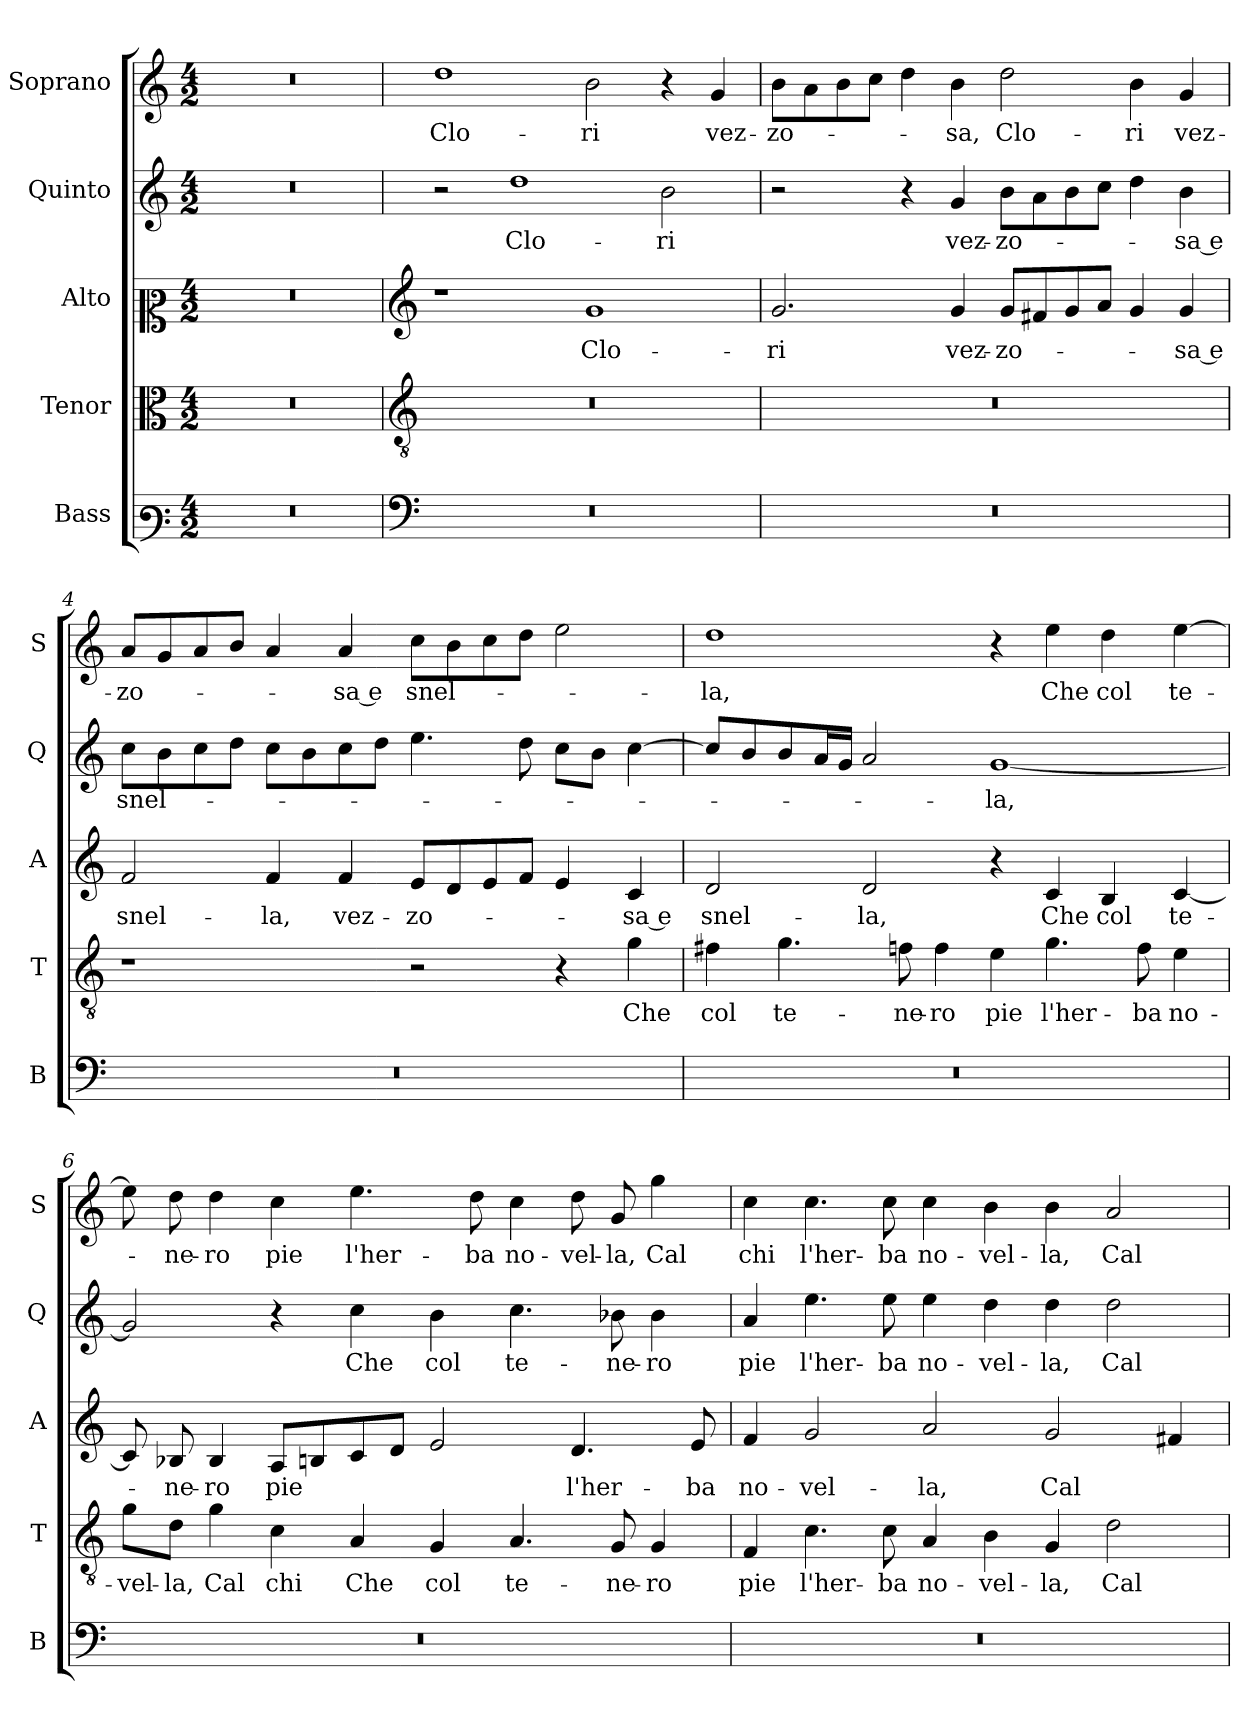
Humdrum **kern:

**kern	**kern	**text	**kern	**text	**kern	**text	**kern	**text
*part5	*part4	*part4	*part3	*part3	*part2	*part2	*part1	*part1
*staff5	*staff4	*staff4	*staff3	*staff3	*staff2	*staff2	*staff1	*staff1
*I"Bass	*I"Tenor	*	*I"Alto	*	*I"Quinto	*	*I"Soprano	*
*I'B	*I'T	*	*I'A	*	*I'Q	*	*I'S	*
*clefF3	*clefC3	*	*clefC2	*	*clefG2	*	*clefG2	*
*k[]	*k[]	*	*k[]	*	*k[]	*	*k[]	*
*C:	*C:	*	*C:	*	*C:	*	*C:	*
*M4/2	*M4/2	*	*M4/2	*	*M4/2	*	*M4/2	*
=1	=1	=1	=1	=1	=1	=1	=1	=1
0r	0r	.	0r	.	0r	.	0r	.
=2	=2	=2	=2	=2	=2	=2	=2	=2
*clefF4	*clefGv2	*	*clefG2	*	*	*	*	*
!	!	!	!	!	!	!	!	!LO:LY:b
0r	0r	.	1r	.	2r	.	1dd	Clo-
!	!	!	!	!	!	!LO:LY:b	!	!
.	.	.	.	.	1dd	Clo-	.	.
!	!	!	!	!LO:LY:b	!	!	!	!LO:LY:b
.	.	.	1g	Clo-	.	.	2b\	-ri
!	!	!	!	!	!	!LO:LY:b	!	!
.	.	.	.	.	2b\	-ri	4r	.
!	!	!	!	!	!	!	!	!LO:LY:b
.	.	.	.	.	.	.	4g/	vez-
=3	=3	=3	=3	=3	=3	=3	=3	=3
!	!	!	!	!LO:LY:b	!	!	!	!LO:LY:b
0r	0r	.	2.g/	-ri	2r	.	8b\L	-zo-
.	.	.	.	.	.	.	8a\	.
.	.	.	.	.	.	.	8b\	.
.	.	.	.	.	.	.	8cc\J	.
.	.	.	.	.	4r	.	4dd\	.
!	!	!	!	!LO:LY:b	!	!LO:LY:b	!	!LO:LY:b
.	.	.	4g/	vez-	4g/	vez-	4b\	-sa,
!	!	!	!	!LO:LY:b	!	!LO:LY:b	!	!LO:LY:b
.	.	.	8g/L	-zo-	8b\L	-zo-	2dd\	Clo-
.	.	.	8f#X/	.	8a\	.	.	.
.	.	.	8g/	.	8b\	.	.	.
.	.	.	8a/J	.	8cc\J	.	.	.
!	!	!	!	!	!	!	!	!LO:LY:b
.	.	.	4g/	.	4dd\	.	4b\	-ri
!	!	!	!	!LO:LY:b	!	!LO:LY:b	!	!LO:LY:b
.	.	.	4g/	-sa e	4b\	-sa e	4g/	vez-
!!LO:LB:g=z
=4	=4	=4	=4	=4	=4	=4	=4	=4
!	!	!	!	!LO:LY:b	!	!LO:LY:b	!	!LO:LY:b
0r	1r	.	2f/	snel-	8cc\L	snel-	8a/L	-zo-
.	.	.	.	.	8b\	.	8g/	.
.	.	.	.	.	8cc\	.	8a/	.
.	.	.	.	.	8dd\J	.	8b/J	.
!	!	!	!	!LO:LY:b	!	!	!	!
.	.	.	4f/	-la,	8cc\L	.	4a/	.
.	.	.	.	.	8b\	.	.	.
!	!	!	!	!LO:LY:b	!	!	!	!LO:LY:b
.	.	.	4f/	vez-	8cc\	.	4a/	-sa e
.	.	.	.	.	8dd\J	.	.	.
!	!	!	!	!LO:LY:b	!	!	!	!LO:LY:b
.	2r	.	8e/L	-zo-	4.ee\	.	8cc\L	snel-
.	.	.	8d/	.	.	.	8b\	.
.	.	.	8e/	.	.	.	8cc\	.
.	.	.	8f/J	.	8dd\	.	8dd\J	.
.	4r	.	4e/	.	8cc\L	.	2ee\	.
.	.	.	.	.	8b\J	.	.	.
!	!	!LO:LY:b	!	!LO:LY:b	!	!	!	!
.	4g\	Che	4c/	-sa e	[4cc\	.	.	.
=5	=5	=5	=5	=5	=5	=5	=5	=5
!	!	!LO:LY:b	!	!LO:LY:b	!	!	!	!LO:LY:b
0r	4f#X\	col	2d/	snel-	8cc/L]	.	1dd	-la,
.	.	.	.	.	8b/	.	.	.
!	!	!LO:LY:b	!	!	!	!	!	!
.	4.g\	te-	.	.	8b/	.	.	.
.	.	.	.	.	16a/L	.	.	.
.	.	.	.	.	16g/JJ	.	.	.
!	!	!	!	!LO:LY:b	!	!	!	!
.	.	.	2d/	-la,	2a/	.	.	.
!	!	!LO:LY:b	!	!	!	!	!	!
.	8fn\	-ne-	.	.	.	.	.	.
!	!	!LO:LY:b	!	!	!	!	!	!
.	4f\	-ro	.	.	.	.	.	.
!	!	!LO:LY:b	!	!	!	!LO:LY:b	!	!
.	4e\	pie	4r	.	[1g	-la,	4r	.
!	!	!LO:LY:b	!	!LO:LY:b	!	!	!	!LO:LY:b
.	4.g\	l'her-	4c/	Che	.	.	4ee\	Che
!	!	!	!	!LO:LY:b	!	!	!	!LO:LY:b
.	.	.	4B/	col	.	.	4dd\	col
!	!	!LO:LY:b	!	!	!	!	!	!
.	8f\	-ba	.	.	.	.	.	.
!	!	!LO:LY:b	!	!LO:LY:b	!	!	!	!LO:LY:b
.	4e\	no-	[4c/	te-	.	.	[4ee\	te-
!!LO:LB:g=z
=6	=6	=6	=6	=6	=6	=6	=6	=6
!	!	!LO:LY:b	!	!	!	!	!	!
0r	8g\L	-vel-	8c/]	.	2g/]	.	8ee\]	.
!	!	!LO:LY:b	!	!LO:LY:b	!	!	!	!LO:LY:b
.	8d\J	-la,	8B-X/	-ne-	.	.	8dd\	-ne-
!	!	!LO:LY:b	!	!LO:LY:b	!	!	!	!LO:LY:b
.	4g\	Cal	4B-/	-ro	.	.	4dd\	-ro
!	!	!LO:LY:b	!	!LO:LY:b	!	!	!	!LO:LY:b
.	4c\	chi	8A/L	pie	4r	.	4cc\	pie
.	.	.	8Bn/	.	.	.	.	.
!	!	!LO:LY:b	!	!	!	!LO:LY:b	!	!LO:LY:b
.	4A/	Che	8c/	.	4cc\	Che	4.ee\	l'her-
.	.	.	8d/J	.	.	.	.	.
!	!	!LO:LY:b	!	!	!	!LO:LY:b	!	!
.	4G/	col	2e/	.	4b\	col	.	.
!	!	!	!	!	!	!	!	!LO:LY:b
.	.	.	.	.	.	.	8dd\	-ba
!	!	!LO:LY:b	!	!	!	!LO:LY:b	!	!LO:LY:b
.	4.A/	te-	.	.	4.cc\	te-	4cc\	no-
!	!	!	!	!LO:LY:b	!	!	!	!LO:LY:b
.	.	.	4.d/	l'her-	.	.	8dd\	-vel-
!	!	!LO:LY:b	!	!	!	!LO:LY:b	!	!LO:LY:b
.	8G/	-ne-	.	.	8b-X\	-ne-	8g/	-la,
!	!	!LO:LY:b	!	!	!	!LO:LY:b	!	!LO:LY:b
.	4G/	-ro	.	.	4b-\	-ro	4gg\	Cal
!	!	!	!	!LO:LY:b	!	!	!	!
.	.	.	8e/	-ba	.	.	.	.
=7	=7	=7	=7	=7	=7	=7	=7	=7
!	!	!LO:LY:b	!	!LO:LY:b	!	!LO:LY:b	!	!LO:LY:b
0r	4F/	pie	4f/	no-	4a/	pie	4cc\	chi
!	!	!LO:LY:b	!	!LO:LY:b	!	!LO:LY:b	!	!LO:LY:b
.	4.c\	l'her-	2g/	-vel-	4.ee\	l'her-	4.cc\	l'her-
!	!	!LO:LY:b	!	!	!	!LO:LY:b	!	!LO:LY:b
.	8c\	-ba	.	.	8ee\	-ba	8cc\	-ba
!	!	!LO:LY:b	!	!LO:LY:b	!	!LO:LY:b	!	!LO:LY:b
.	4A/	no-	2a/	-la,	4ee\	no-	4cc\	no-
!	!	!LO:LY:b	!	!	!	!LO:LY:b	!	!LO:LY:b
.	4B\	-vel-	.	.	4dd\	-vel-	4b\	-vel-
!	!	!LO:LY:b	!	!LO:LY:b	!	!LO:LY:b	!	!LO:LY:b
.	4G/	-la,	2g/	Cal	4dd\	-la,	4b\	-la,
!	!	!LO:LY:b	!	!	!	!LO:LY:b	!	!LO:LY:b
.	2d\	Cal	.	.	2dd\	Cal	2a/	Cal
.	.	.	4f#X/	.	.	.	.	.
=	=	=	=	=	=	=	=	=
*-	*-	*-	*-	*-	*-	*-	*-	*-
